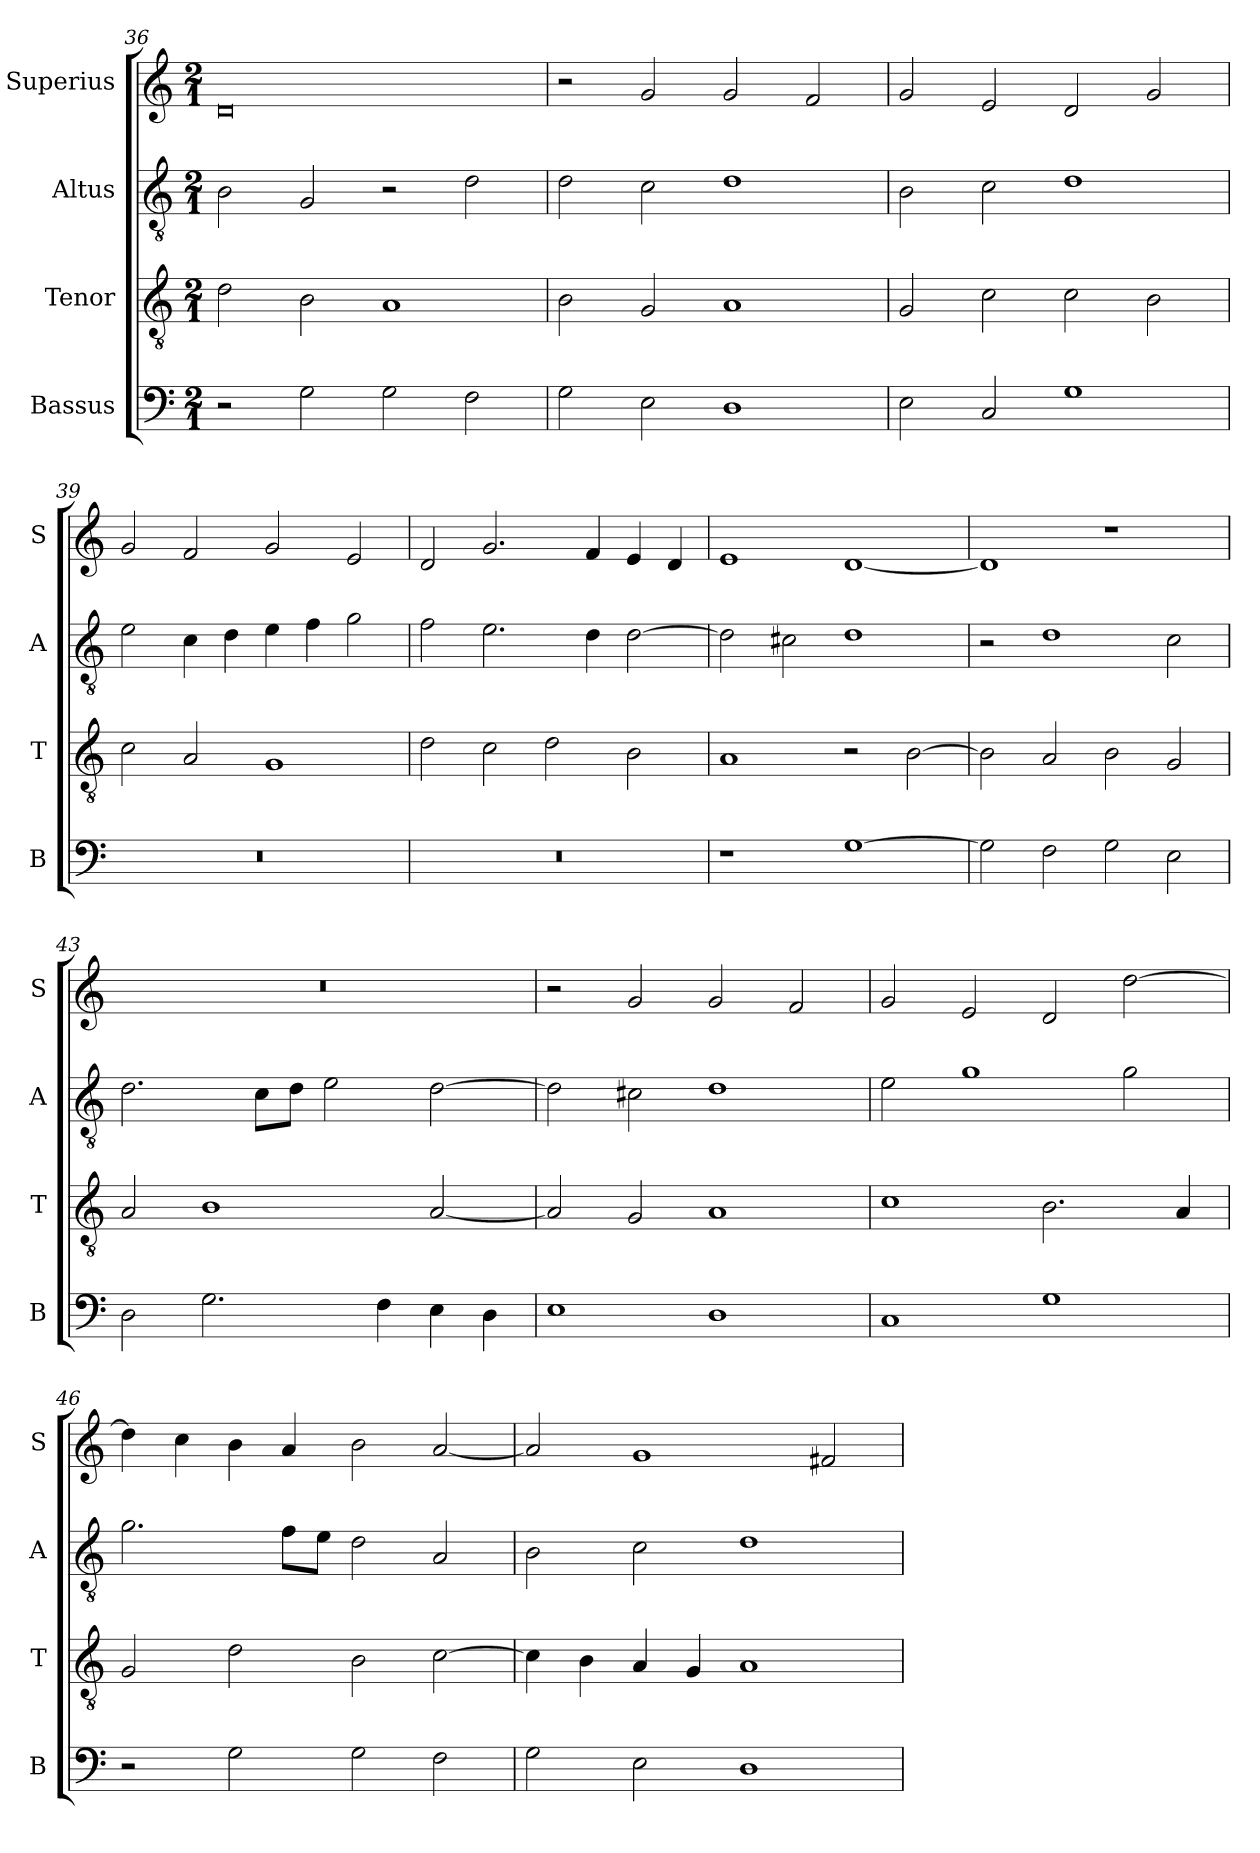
**kern	**kern	**kern	**kern
*part4	*part3	*part2	*part1
*staff4	*staff3	*staff2	*staff1
*I"Bassus	*I"Tenor	*I"Altus	*I"Superius
*I'B	*I'T	*I'A	*I'S
*clefF4	*clefGv2	*clefGv2	*clefG2
*k[]	*k[]	*k[]	*k[]
*C:	*C:	*C:	*C:
*M2/1	*M2/1	*M2/1	*M2/1
=36	=36	=36	=36
2r	2d	2B	0d
2G	2B	2G	.
2G	1A	2r	.
2F	.	2d	.
=37	=37	=37	=37
2G	2B	2d	2r
2E	2G	2c	2g
1D	1A	1d	2g
.	.	.	2f
=38	=38	=38	=38
2E	2G	2B	2g
2C	2c	2c	2e
1G	2c	1d	2d
.	2B	.	2g
=39	=39	=39	=39
0r	2c	2e	2g
.	2A	4c	2f
.	.	4d	.
.	1G	4e	2g
.	.	4f	.
.	.	2g	2e
=40	=40	=40	=40
0r	2d	2f	2d
.	2c	2.e	2.g
.	2d	.	.
.	.	4d	4f
.	2B	[2d	4e
.	.	.	4d
=41	=41	=41	=41
1r	1A	2d]	1e
.	.	2c#X	.
[1G	2r	1d	[1d
.	[2B	.	.
=42	=42	=42	=42
2G]	2B]	2r	1d]
2F	2A	1d	.
2G	2B	.	1r
2E	2G	2c	.
=43	=43	=43	=43
2D	2A	2.d	0r
2.G	1B	.	.
.	.	8cL	.
.	.	8dJ	.
.	.	2e	.
4F	.	.	.
4E	[2A	[2d	.
4D	.	.	.
=44	=44	=44	=44
1E	2A]	2d]	2r
.	2G	2c#X	2g
1D	1A	1d	2g
.	.	.	2f
=45	=45	=45	=45
1C	1c	2e	2g
.	.	1g	2e
1G	2.B	.	2d
.	.	2g	[2dd
.	4A	.	.
=46	=46	=46	=46
2r	2G	2.g	4dd]
.	.	.	4cc
2G	2d	.	4b
.	.	8fL	4a
.	.	8eJ	.
2G	2B	2d	2b
2F	[2c	2A	[2a
=47	=47	=47	=47
2G	4c]	2B	2a]
.	4B	.	.
2E	4A	2c	1g
.	4G	.	.
1D	1A	1d	.
.	.	.	2f#X
=	=	=	=
*-	*-	*-	*-
